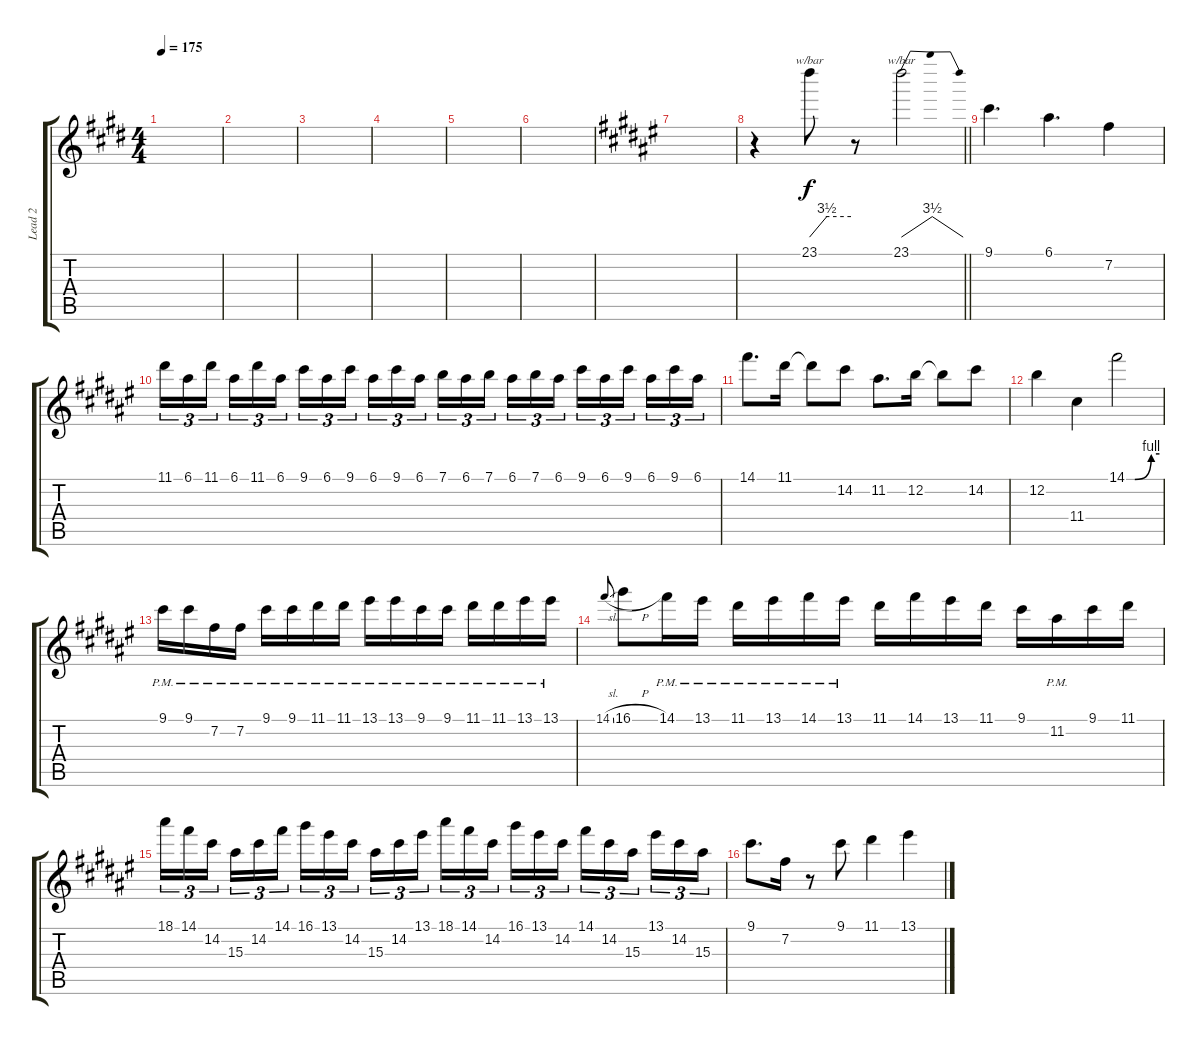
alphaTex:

\track ("Lead 2" "Lead 2") {instrument distortionguitar}
\staff {score tabs}
\tuning (E4 B3 G3 D3 A2 E2) {hide}
\ts (4 4)
\tempo 175
\clef g2
\ks e
|
|
|
|
|
|
\ks f#
|
\barLineRight lightlight
r.4 23.1.8{tbe (custom default 0 0 25 14 60 14)} r.8 23.1.2{tbe (dip default 0 0 8 14 19 14 60 0)} |
9.1.4{d} 6.1.4{d} 7.2.4 |
11.1.16{tu (3 2)} 6.1.16{tu (3 2)} 11.1.16{tu (3 2) beam splitsecondary} 6.1.16{tu (3 2)} 11.1.16{tu (3 2)} 6.1.16{tu (3 2)} 9.1.16{tu (3 2)} 6.1.16{tu (3 2)} 9.1.16{tu (3 2) beam splitsecondary} 6.1.16{tu (3 2)} 9.1.16{tu (3 2)} 6.1.16{tu (3 2)} 7.1.16{tu (3 2)} 6.1.16{tu (3 2)} 7.1.16{tu (3 2) beam splitsecondary} 6.1.16{tu (3 2)} 7.1.16{tu (3 2)} 6.1.16{tu (3 2)} 9.1.16{tu (3 2)} 6.1.16{tu (3 2)} 9.1.16{tu (3 2) beam splitsecondary} 6.1.16{tu (3 2)} 9.1.16{tu (3 2)} 6.1.16{tu (3 2)} |
14.1.8{d} 11.1.16 11.1{t}.8 14.2.8 11.2.8{d} 12.2.16 12.2{t}.8 14.2.8 |
12.2.4 11.4.4 14.1{be (custom 0 0 15 0 45 4 60 4)}.2 |
9.1{pm}.16 9.1{pm}.16 7.2{pm}.16 7.2{pm}.16 9.1{pm}.16 9.1{pm}.16 11.1{pm}.16 11.1{pm}.16 13.1{pm}.16 13.1{pm}.16 9.1{pm}.16 9.1{pm}.16 11.1{pm}.16 11.1{pm}.16 13.1{pm}.16 13.1{pm}.16 |
14.1{sl}.8{gr onbeat} 16.1{h}.8 14.1{pm}.16 13.1{pm}.16 11.1{pm}.16 13.1{pm}.16 14.1{pm}.16 13.1{pm}.16 11.1.16 14.1.16 13.1.16 11.1.16 9.1.16 11.2{pm}.16 9.1.16 11.1.16 |
18.1.16{tu (3 2)} 14.1.16{tu (3 2)} 14.2.16{tu (3 2) beam splitsecondary} 15.3.16{tu (3 2)} 14.2.16{tu (3 2)} 14.1.16{tu (3 2)} 16.1.16{tu (3 2)} 13.1.16{tu (3 2)} 14.2.16{tu (3 2) beam splitsecondary} 15.3.16{tu (3 2)} 14.2.16{tu (3 2)} 13.1.16{tu (3 2)} 18.1.16{tu (3 2)} 14.1.16{tu (3 2)} 14.2.16{tu (3 2) beam splitsecondary} 16.1.16{tu (3 2)} 13.1.16{tu (3 2)} 14.2.16{tu (3 2)} 14.1.16{tu (3 2)} 14.2.16{tu (3 2)} 15.3.16{tu (3 2) beam splitsecondary} 13.1.16{tu (3 2)} 14.2.16{tu (3 2)} 15.3.16{tu (3 2)} |
9.1.8{d} 7.2.16 r.8 9.1.8 11.1.4 13.1.4
